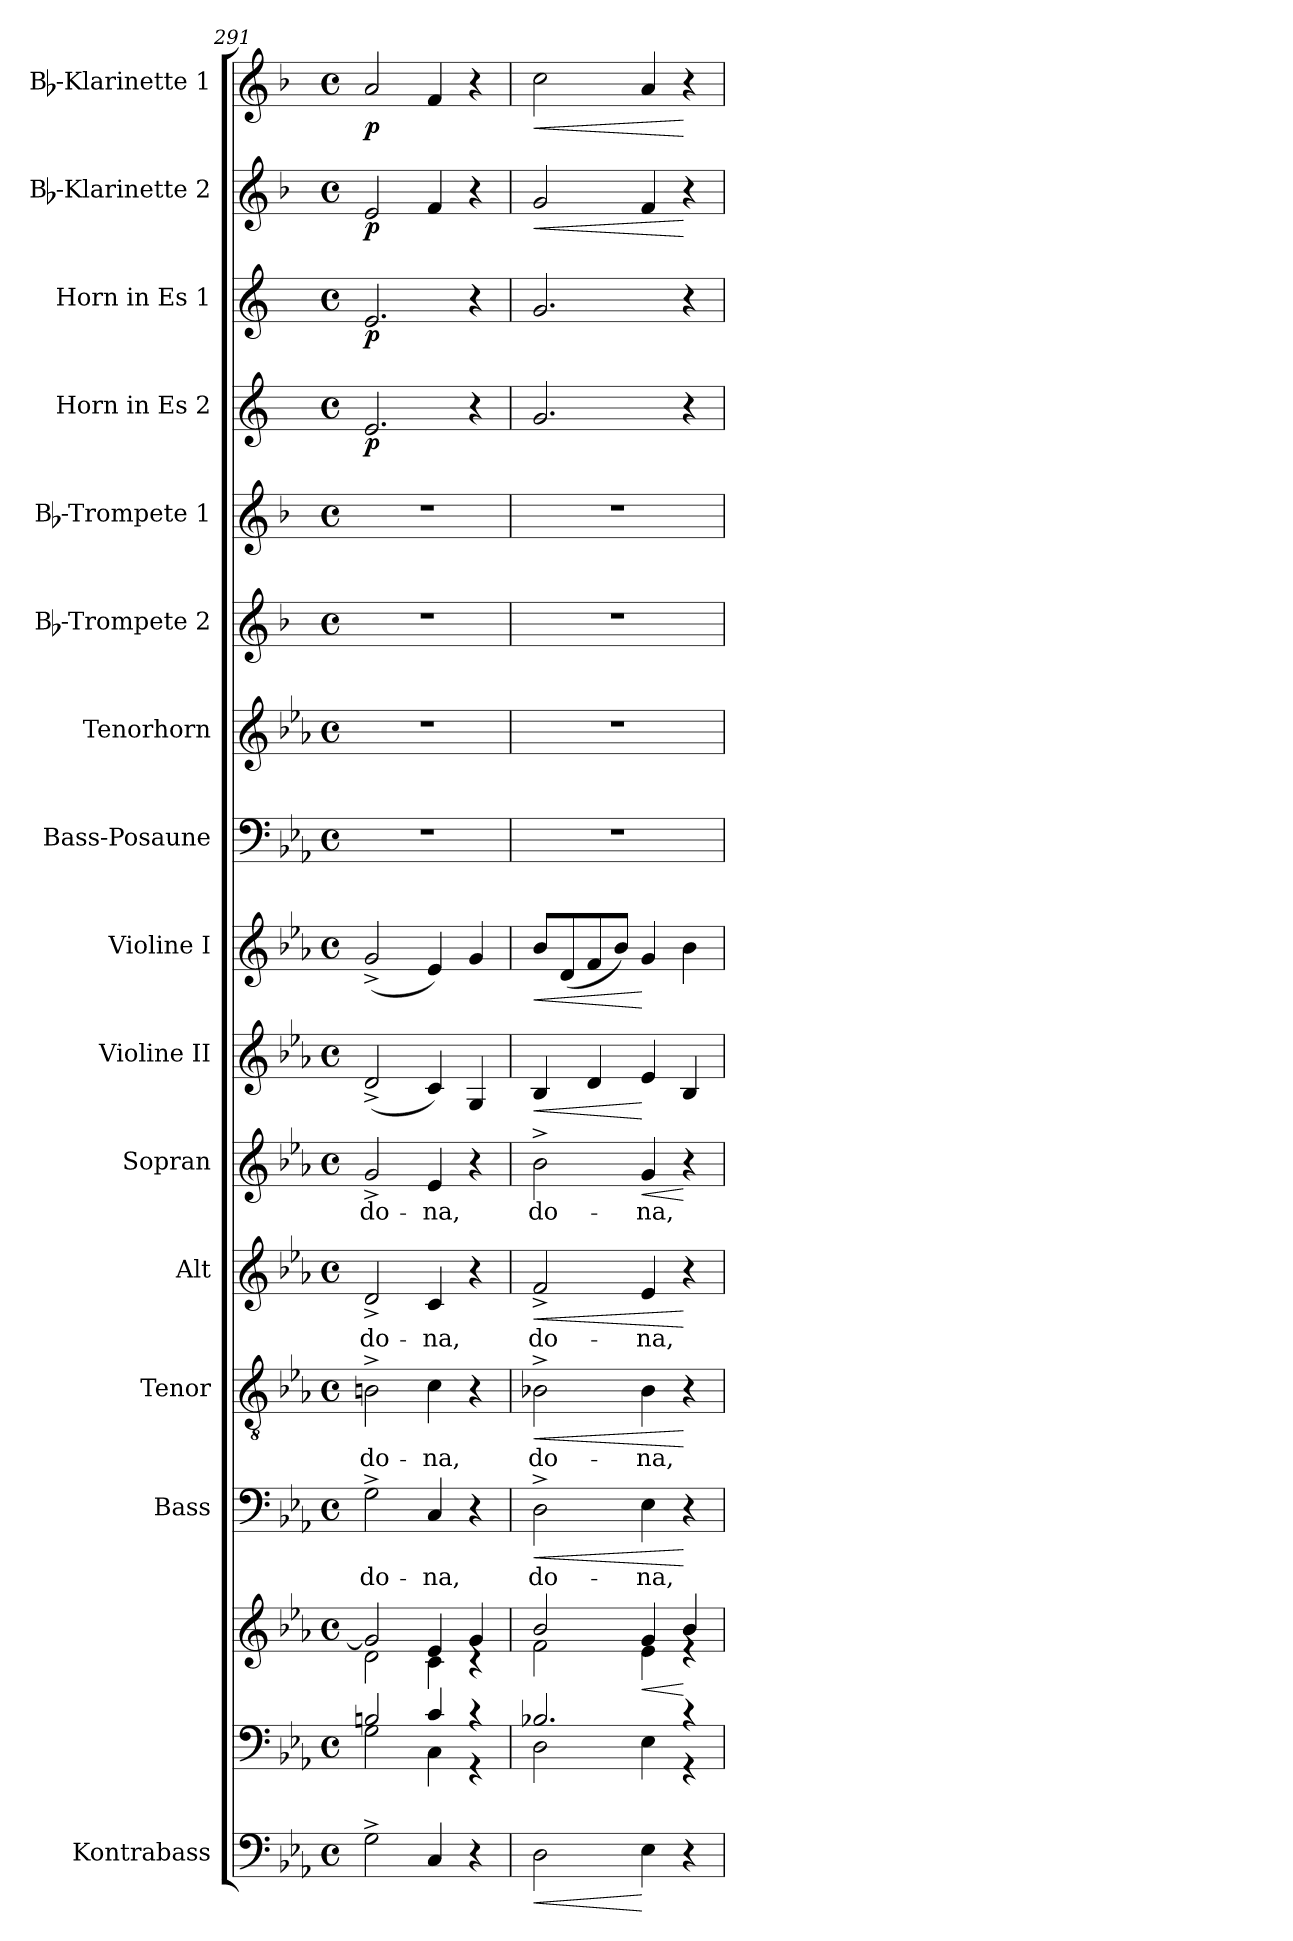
**kern	**dynam	**kern	**kern	**dynam	**kern	**text	**dynam	**kern	**text	**dynam	**kern	**text	**dynam	**kern	**text	**dynam	**kern	**dynam	**kern	**dynam	**kern	**kern	**kern	**kern	**kern	**dynam	**kern	**dynam	**kern	**dynam	**kern	**dynam
*part16	*part16	*part15	*part15	*part15	*part14	*part14	*part14	*part13	*part13	*part13	*part12	*part12	*part12	*part11	*part11	*part11	*part10	*part10	*part9	*part9	*part8	*part7	*part6	*part5	*part4	*part4	*part3	*part3	*part2	*part2	*part1	*part1
*staff17	*staff17	*staff16	*staff15	*staff15/16	*staff14	*staff14	*staff14	*staff13	*staff13	*staff13	*staff12	*staff12	*staff12	*staff11	*staff11	*staff11	*staff10	*staff10	*staff9	*staff9	*staff8	*staff7	*staff6	*staff5	*staff4	*staff4	*staff3	*staff3	*staff2	*staff2	*staff1	*staff1
*I"Kontrabass	*	*	*	*	*I"Bass	*	*	*I"Tenor	*	*	*I"Alt	*	*	*I"Sopran	*	*	*I"Violine II	*	*I"Violine I	*	*I"Bass-Posaune	*I"Tenorhorn	*I"Bb-Trompete 2	*I"Bb-Trompete 1	*I"Horn in Es 2	*	*I"Horn in Es 1	*	*I"Bb-Klarinette 2	*	*I"Bb-Klarinette 1	*
*I'Kb.	*	*	*	*	*I'B.	*	*	*I'T.	*	*	*I'A.	*	*	*I'S.	*	*	*I'Vl. II	*	*I'Vl. I	*	*I'B. Pos.	*I'T. Hrn.	*I'Bb Trp. 2	*I'Bb Trp. 1	*	*	*	*	*I'Bb Kl. 2	*	*I'Bb Kl. 1	*
*clefF4	*	*clefF4	*clefG2	*	*clefF4	*	*	*clefGv2	*	*	*clefG2	*	*	*clefG2	*	*	*clefG2	*	*clefG2	*	*clefF4	*clefG2	*clefG2	*clefG2	*clefG2	*	*clefG2	*	*clefG2	*	*clefG2	*
*ITrd7c12	*	*	*	*	*	*	*	*	*	*	*	*	*	*	*	*	*	*	*	*	*	*ITrd8c14	*ITrd1c2	*ITrd1c2	*ITrd5c9	*	*ITrd5c9	*	*ITrd1c2	*	*ITrd1c2	*
*k[b-e-a-]	*	*k[b-e-a-]	*k[b-e-a-]	*	*k[b-e-a-]	*	*	*k[b-e-a-]	*	*	*k[b-e-a-]	*	*	*k[b-e-a-]	*	*	*k[b-e-a-]	*	*k[b-e-a-]	*	*k[b-e-a-]	*k[b-e-a-]	*k[b-e-a-]	*k[b-e-a-]	*k[b-e-a-]	*	*k[b-e-a-]	*	*k[b-e-a-]	*	*k[b-e-a-]	*
*E-:	*	*E-:	*E-:	*	*E-:	*	*	*E-:	*	*	*E-:	*	*	*E-:	*	*	*E-:	*	*E-:	*	*E-:	*E-:	*E-:	*E-:	*E-:	*	*E-:	*	*E-:	*	*E-:	*
*M4/4	*	*M4/4	*M4/4	*	*M4/4	*	*	*M4/4	*	*	*M4/4	*	*	*M4/4	*	*	*M4/4	*	*M4/4	*	*M4/4	*M4/4	*M4/4	*M4/4	*M4/4	*	*M4/4	*	*M4/4	*	*M4/4	*
*met(c)	*	*met(c)	*met(c)	*	*met(c)	*	*	*met(c)	*	*	*met(c)	*	*	*met(c)	*	*	*met(c)	*	*met(c)	*	*met(c)	*met(c)	*met(c)	*met(c)	*met(c)	*	*met(c)	*	*met(c)	*	*met(c)	*
=291	=291	=291	=291	=291	=291	=291	=291	=291	=291	=291	=291	=291	=291	=291	=291	=291	=291	=291	=291	=291	=291	=291	=291	=291	=291	=291	=291	=291	=291	=291	=291	=291
*	*	*^	*^	*	*	*	*	*	*	*	*	*	*	*	*	*	*	*	*	*	*	*	*	*	*	*	*	*	*	*	*	*
!	!	!	!	!	!	!	!	!LO:LY:b	!	!	!LO:LY:b	!	!	!LO:LY:b	!	!	!LO:LY:b	!	!	!	!	!	!	!	!	!	!	!LO:DY:b	!	!LO:DY:b	!	!LO:DY:b	!	!LO:DY:b
2GG^>\	.	2Bn/	2G\	2g/]	2d\	.	2G^>\	do-	.	2Bn^>\	do-	.	2d^</	do-	.	2g^</	do-	.	(<2d^</	.	(<2g^</	.	1r	1r	1r	1r	2.G/	p	2.G/	p	2d/	p	2g/	p
!	!	!	!	!	!	!	!	!LO:LY:b	!	!	!LO:LY:b	!	!	!LO:LY:b	!	!	!LO:LY:b	!	!	!	!	!	!	!	!	!	!	!	!	!	!	!	!	!
4CC/	.	4c/	4C\	4e-/	4c\	.	4C/	-na,	.	4c\	-na,	.	4c/	-na,	.	4e-/	-na,	.	4c/)	.	4e-/)	.	.	.	.	.	.	.	.	.	4e-/	.	4e-/	.
4r	.	4r	4r	4g/	4rB	.	4r	.	.	4r	.	.	4r	.	.	4r	.	.	4G/	.	4g/	.	.	.	.	.	4r	.	4r	.	4r	.	4r	.
=292	=292	=292	=292	=292	=292	=292	=292	=292	=292	=292	=292	=292	=292	=292	=292	=292	=292	=292	=292	=292	=292	=292	=292	=292	=292	=292	=292	=292	=292	=292	=292	=292	=292	=292
!	!LO:HP:b	!	!	!	!	!	!	!LO:LY:b	!LO:HP:b	!	!LO:LY:b	!LO:HP:b	!	!LO:LY:b	!LO:HP:b	!	!LO:LY:b	!	!	!LO:HP:b	!	!LO:HP:b	!	!	!	!	!	!	!	!	!	!LO:HP:b	!	!LO:HP:b
2DD\	<	2.B-X/	2D\	2b-/	2f\	.	2D^>\	do-	<	2B-X^>\	do-	<	2f^</	do-	<	2b-^>\	do-	.	4B-/	<	8b-/L	<	1r	1r	1r	1r	2.B-/	.	2.B-/	.	2f/	<	2b-\	<
.	.	.	.	.	.	.	.	.	.	.	.	.	.	.	.	.	.	.	.	.	(<8d/	.	.	.	.	.	.	.	.	.	.	.	.	.
.	.	.	.	.	.	.	.	.	.	.	.	.	.	.	.	.	.	.	4d/	.	8f/	.	.	.	.	.	.	.	.	.	.	.	.	.
.	.	.	.	.	.	.	.	.	.	.	.	.	.	.	.	.	.	.	.	.	8b-/J)	.	.	.	.	.	.	.	.	.	.	.	.	.
!	!	!	!	!	!	!LO:HP:b	!	!LO:LY:b	!	!	!LO:LY:b	!	!	!LO:LY:b	!	!	!LO:LY:b	!LO:HP:b	!	!	!	!	!	!	!	!	!	!	!	!	!	!	!	!
4EE-\	[	.	4E-\	4g/	4e-\	<	4E-\	-na,	.	4B-\	-na,	.	4e-/	-na,	.	4g/	-na,	<	4e-/	[	4g/	[	.	.	.	.	.	.	.	.	4e-/	.	4g/	.
4r	.	4r	4r	4b-/	4rd	[	4r	.	[	4r	.	[	4r	.	[	4r	.	[	4B-/	.	4b-\	.	.	.	.	.	4r	.	4r	.	4r	[	4r	[
*	*	*v	*v	*	*	*	*	*	*	*	*	*	*	*	*	*	*	*	*	*	*	*	*	*	*	*	*	*	*	*	*	*	*	*
*	*	*	*v	*v	*	*	*	*	*	*	*	*	*	*	*	*	*	*	*	*	*	*	*	*	*	*	*	*	*	*	*	*	*
=	=	=	=	=	=	=	=	=	=	=	=	=	=	=	=	=	=	=	=	=	=	=	=	=	=	=	=	=	=	=	=	=
*-	*-	*-	*-	*-	*-	*-	*-	*-	*-	*-	*-	*-	*-	*-	*-	*-	*-	*-	*-	*-	*-	*-	*-	*-	*-	*-	*-	*-	*-	*-	*-	*-
